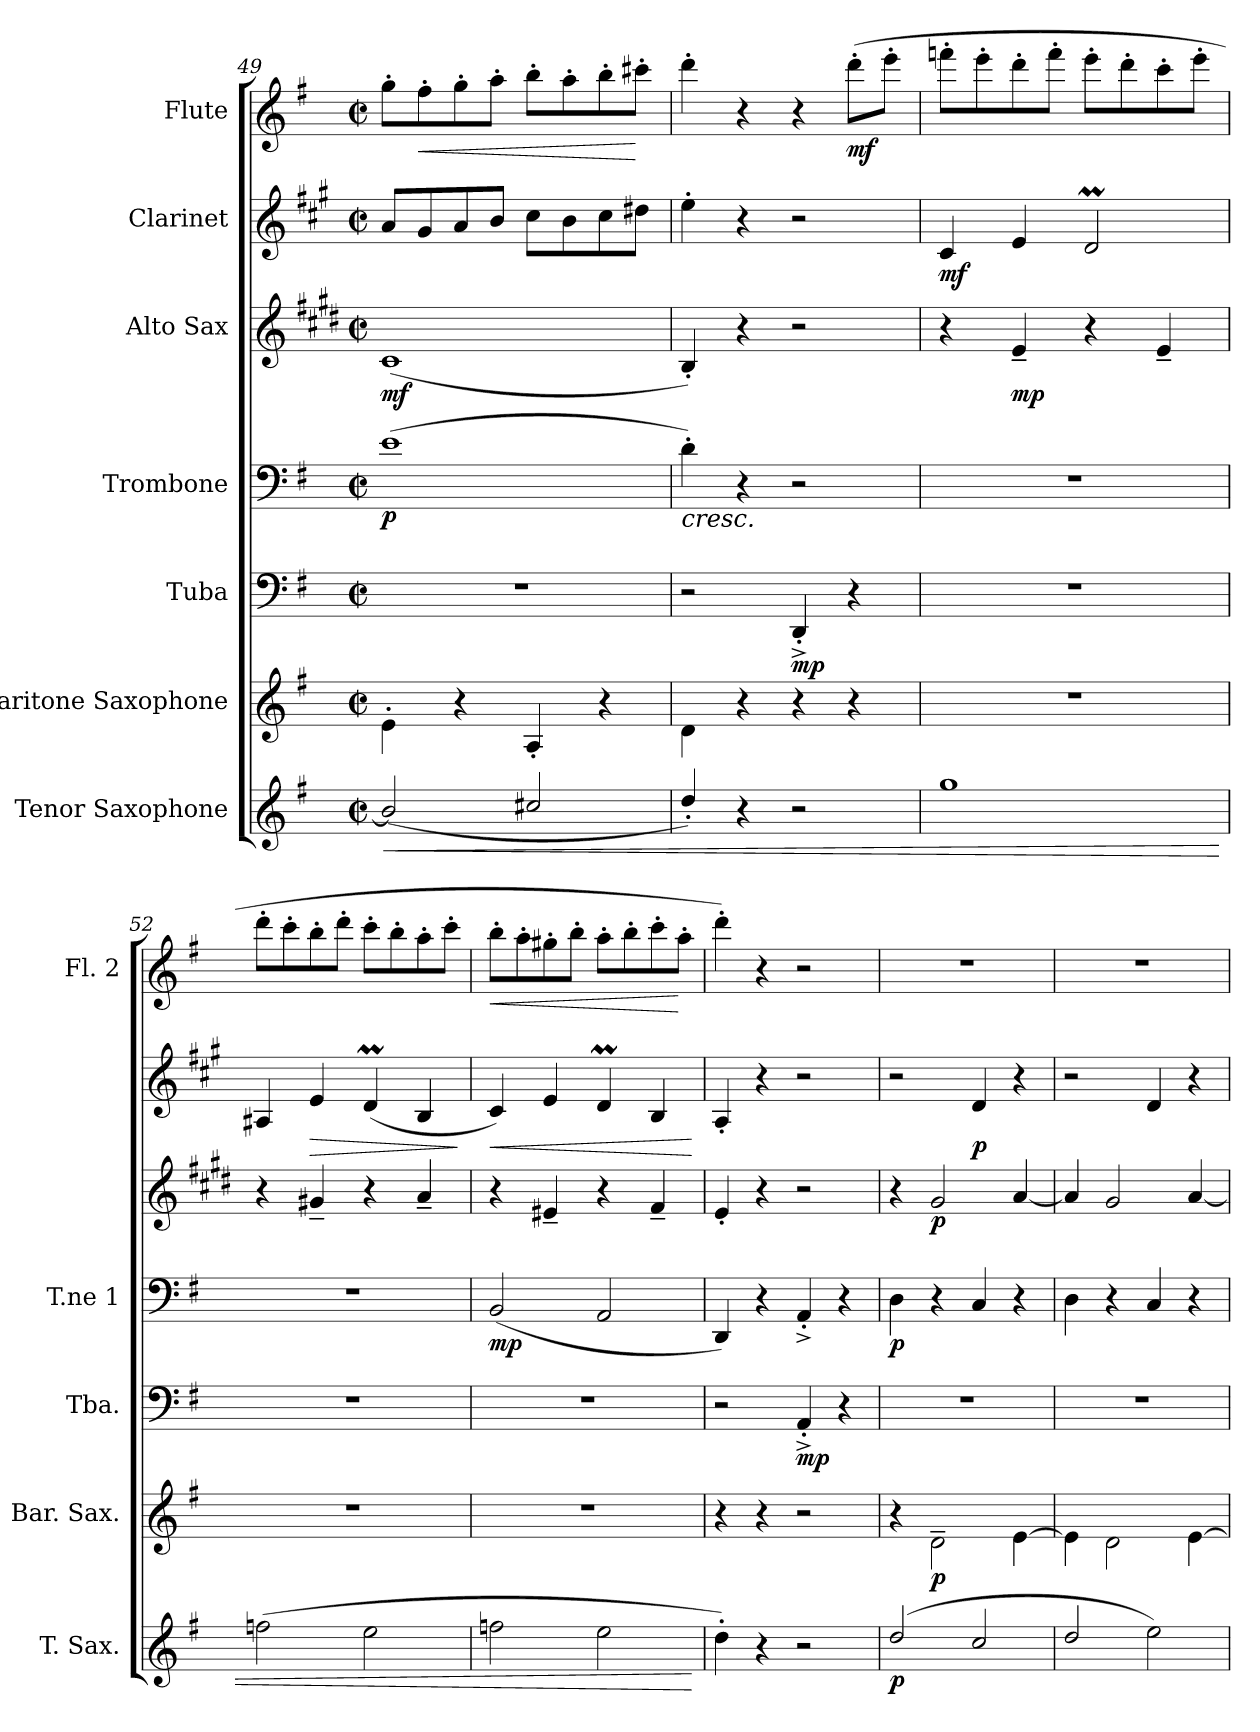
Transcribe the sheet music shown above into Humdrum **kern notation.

**kern	**dynam	**kern	**dynam	**kern	**dynam	**kern	**dynam	**kern	**dynam	**kern	**dynam	**kern	**dynam
*part7	*part7	*part6	*part6	*part5	*part5	*part4	*part4	*part3	*part3	*part2	*part2	*part1	*part1
*staff7	*staff7	*staff6	*staff6	*staff5	*staff5	*staff4	*staff4	*staff3	*staff3	*staff2	*staff2	*staff1	*staff1
*I"Tenor Saxophone	*	*I"Baritone Saxophone	*	*I"Tuba	*	*I"Trombone	*	*I"Alto Sax	*	*I"Clarinet	*	*I"Flute	*
*I'T. Sax.	*	*I'Bar. Sax.	*	*I'Tba.	*	*I'T.ne 1	*	*	*	*	*	*I'Fl. 2	*
*clefG2	*	*clefG2	*	*clefF4	*	*clefF4	*	*clefG2	*	*clefG2	*	*clefG2	*
*ITrd8c14	*	*ITrd12c21	*	*	*	*	*	*ITrd5c9	*	*ITrd1c2	*	*	*
*k[f#]	*	*k[f#]	*	*k[f#]	*	*k[f#]	*	*k[f#]	*	*k[f#]	*	*k[f#]	*
*	*	*	*	*G:	*	*G:	*	*	*	*	*	*G:	*
*M2/2	*	*M2/2	*	*M2/2	*	*M2/2	*	*M2/2	*	*M2/2	*	*M2/2	*
*met(c|)	*	*met(c|)	*	*met(c|)	*	*met(c|)	*	*met(c|)	*	*met(c|)	*	*met(c|)	*
=49	=49	=49	=49	=49	=49	=49	=49	=49	=49	=49	=49	=49	=49
!	!LO:HP:b	!	!	!	!	!	!LO:DY:b	!	!LO:DY:b	!	!	!	!
(>2B/]	<	4E'\	.	1r	.	(>1e	p	(1E	mf	8g/L	.	8gg'\L	.
!	!	!	!	!	!	!	!	!	!	!	!	!	!LO:HP:b
.	.	.	.	.	.	.	.	.	.	8f#/	.	8ff#'\	<
.	.	4r	.	.	.	.	.	.	.	8g/	.	8gg'\	.
.	.	.	.	.	.	.	.	.	.	8a/J	.	8aa'\J	.
2c#X/	.	4AA'/	.	.	.	.	.	.	.	8b\L	.	8bb'\L	.
.	.	.	.	.	.	.	.	.	.	8a\	.	8aa'\	.
.	.	4r	.	.	.	.	.	.	.	8b\	.	8bb'\	.
.	.	.	.	.	.	.	.	.	.	8cc#X\J	.	8ccc#X'\J	[
=50	=50	=50	=50	=50	=50	=50	=50	=50	=50	=50	=50	=50	=50
!	!	!	!	!	!	!	!LO:HP:b	!	!	!	!	!	!
4d'/)	.	4D\	.	2r	.	4d'\)	<	4D'/)	.	4dd'\	.	4ddd'\	.
4r	.	4r	.	.	.	4r	.	4r	.	4r	.	4r	.
!	!	!	!	!	!LO:DY:b	!	!	!	!	!	!	!	!
2r	.	4r	.	4DD^'/	mp	2r	.	2r	.	2r	.	4r	.
!	!	!	!	!	!	!	!	!	!	!	!	!	!LO:DY:b
.	.	4r	.	4r	.	.	.	.	.	.	.	(>8ddd'\L	mf
.	.	.	.	.	.	.	.	.	.	.	.	8eee'\J	.
=51	=51	=51	=51	=51	=51	=51	=51	=51	=51	=51	=51	=51	=51
!	!	!	!	!	!	!	!	!	!	!	!LO:DY:b	!	!
1g	.	1r	.	1r	.	1r	.	4r	.	4B/	mf	8fffn'\L	.
.	.	.	.	.	.	.	.	.	.	.	.	8eee'\	.
!	!	!	!	!	!	!	!	!	!LO:DY:b	!	!	!	!
.	.	.	.	.	.	.	.	4G~/	mp	4d/	.	8ddd'\	.
.	.	.	.	.	.	.	.	.	.	.	.	8fff'\J	.
.	.	.	.	.	.	.	.	4r	.	2cM/	.	8eee'\L	.
.	.	.	.	.	.	.	.	.	.	.	.	8ddd'\	.
.	.	.	.	.	.	.	.	4G~/	.	.	.	8ccc'\	.
.	.	.	.	.	.	.	.	.	.	.	.	8eee'\J	.
=52	=52	=52	=52	=52	=52	=52	=52	=52	=52	=52	=52	=52	=52
(>2fn\	.	1r	.	1r	.	1r	.	4r	.	4G#X/	.	8ddd'\L	.
.	.	.	.	.	.	.	.	.	.	.	.	8ccc'\	.
!	!	!	!	!	!	!	!	!	!	!	!LO:HP:b	!	!
.	.	.	.	.	.	.	.	4Bn~/	.	4d/	>	8bb'\	.
.	.	.	.	.	.	.	.	.	.	.	.	8ddd'\J	.
2e\	.	.	.	.	.	.	.	4r	.	(4cM/	.	8ccc'\L	.
.	.	.	.	.	.	.	.	.	.	.	.	8bb'\	.
.	.	.	.	.	.	.	.	4c~/	.	4A/	.	8aa'\	.
.	.	.	.	.	.	.	.	.	.	.	.	8ccc'\J	.
.	.	.	.	.	.	.	.	.	.	.	]	.	.
=53	=53	=53	=53	=53	=53	=53	=53	=53	=53	=53	=53	=53	=53
!	!	!	!	!	!	!	!LO:DY:b	!	!	!	!LO:HP:b	!	!LO:HP:b
2fn\	.	1r	.	1r	.	(>2BB/	mp	4r	.	4B/)	<	8bb'\L	<
.	.	.	.	.	.	.	.	.	.	.	.	8aa'\	.
.	.	.	.	.	.	.	.	4G#X~/	.	4d/	.	8gg#X'\	.
.	.	.	.	.	.	.	.	.	.	.	.	8bb'\J	.
2e\	.	.	.	.	.	2AA/	.	4r	.	4cM/	.	8aa'\L	.
.	.	.	.	.	.	.	.	.	.	.	.	8bb'\	.
.	.	.	.	.	.	.	.	4A~/	.	4A/	.	8ccc'\	.
.	.	.	.	.	.	.	.	.	.	.	.	8aa'\J	[
.	[	.	.	.	.	.	[	.	.	.	[	.	.
!!LO:LB:g=z
=54	=54	=54	=54	=54	=54	=54	=54	=54	=54	=54	=54	=54	=54
4d'\)	.	4r	.	2r	.	4DD/)	.	4G'/	.	4G'/	.	4ddd'\)	.
4r	.	4r	.	.	.	4r	.	4r	.	4r	.	4r	.
!	!	!	!	!	!LO:DY:b	!	!	!	!	!	!	!	!
2r	.	2r	.	4AA^'/	mp	4AA^'/	.	2r	.	2r	.	2r	.
.	.	.	.	4r	.	4r	.	.	.	.	.	.	.
=55	=55	=55	=55	=55	=55	=55	=55	=55	=55	=55	=55	=55	=55
!	!LO:DY:b	!	!	!	!	!	!LO:DY:b	!	!	!	!	!	!
(>2d/	p	4r	.	1r	.	4D\	p	4r	.	2r	.	1r	.
!	!	!	!LO:DY:b	!	!	!	!	!	!LO:DY:b	!	!	!	!
.	.	2D~\	p	.	.	4r	.	2B/	p	.	.	.	.
!	!	!	!	!	!	!	!	!	!	!	!LO:DY:b	!	!
2c/	.	.	.	.	.	4C/	.	.	.	4c/	p	.	.
.	.	[4E\	.	.	.	4r	.	[4c/	.	4r	.	.	.
=56	=56	=56	=56	=56	=56	=56	=56	=56	=56	=56	=56	=56	=56
2d/	.	4E\]	.	1r	.	4D\	.	4c/]	.	2r	.	1r	.
.	.	2D\	.	.	.	4r	.	2B/	.	.	.	.	.
2e\)	.	.	.	.	.	4C/	.	.	.	4c/	.	.	.
.	.	[4E\	.	.	.	4r	.	[4c/	.	4r	.	.	.
=	=	=	=	=	=	=	=	=	=	=	=	=	=
*-	*-	*-	*-	*-	*-	*-	*-	*-	*-	*-	*-	*-	*-
